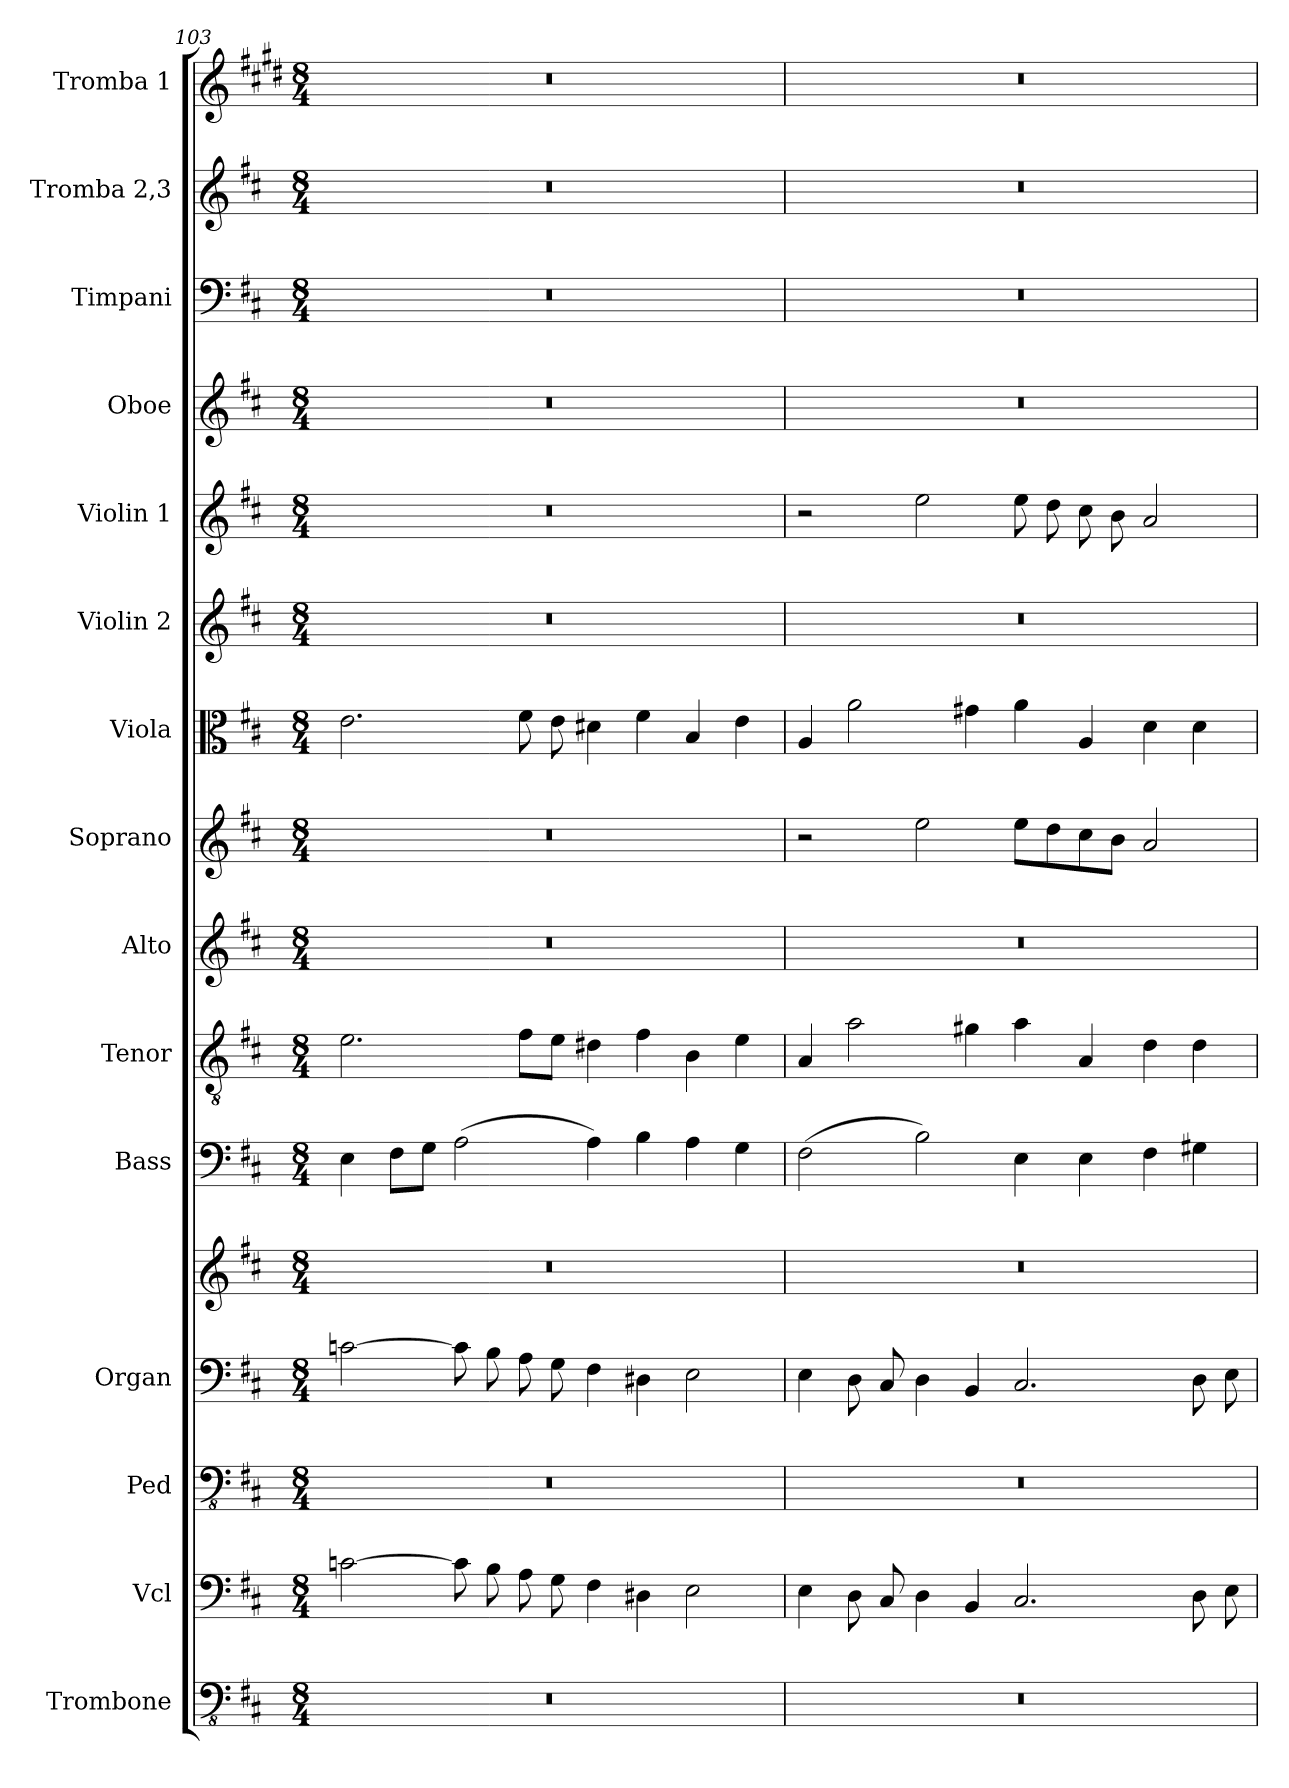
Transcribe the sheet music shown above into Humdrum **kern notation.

**kern	**kern	**kern	**kern	**kern	**kern	**kern	**kern	**kern	**kern	**kern	**kern	**kern	**kern	**kern	**kern
*part15	*part14	*part13	*part12	*part12	*part11	*part10	*part9	*part8	*part7	*part6	*part5	*part4	*part3	*part2	*part1
*staff16	*staff15	*staff14	*staff13	*staff12	*staff11	*staff10	*staff9	*staff8	*staff7	*staff6	*staff5	*staff4	*staff3	*staff2	*staff1
*I"Trombone	*I"Vcl	*I"Ped	*I"Organ	*	*I"Bass	*I"Tenor	*I"Alto	*I"Soprano	*I"Viola	*I"Violin 2	*I"Violin 1	*I"Oboe	*I"Timpani	*I"Tromba 2,3	*I"Tromba 1
*I'Trb	*	*	*	*	*	*	*	*I'S	*	*	*	*I'Ob	*I'Timp	*	*
*clefFv4	*clefF4	*clefFv4	*clefF4	*clefG2	*clefF4	*clefGv2	*clefG2	*clefG2	*clefC3	*clefG2	*clefG2	*clefG2	*clefF4	*clefG2	*clefG2
*	*	*	*	*	*	*	*	*	*	*	*	*	*	*	*ITrd1c2
*k[f#c#]	*k[f#c#]	*k[f#c#]	*k[f#c#]	*k[f#c#]	*k[f#c#]	*k[f#c#]	*k[f#c#]	*k[f#c#]	*k[f#c#]	*k[f#c#]	*k[f#c#]	*k[f#c#]	*k[f#c#]	*k[f#c#]	*k[f#c#]
*M8/4	*M8/4	*M8/4	*M8/4	*M8/4	*M8/4	*M8/4	*M8/4	*M8/4	*M8/4	*M8/4	*M8/4	*M8/4	*M8/4	*M8/4	*M8/4
=103	=103	=103	=103	=103	=103	=103	=103	=103	=103	=103	=103	=103	=103	=103	=103
0r	[2cn\	0r	[2cn\	0r	4E\	2.e\	0r	0r	2.e\	0r	0r	0r	0r	0r	0r
.	.	.	.	.	8F#\L	.	.	.	.	.	.	.	.	.	.
.	.	.	.	.	8G\J	.	.	.	.	.	.	.	.	.	.
.	8c\]	.	8c\]	.	(2A\	.	.	.	.	.	.	.	.	.	.
.	8B\	.	8B\	.	.	.	.	.	.	.	.	.	.	.	.
.	8A\	.	8A\	.	.	8f#\L	.	.	8f#\	.	.	.	.	.	.
.	8G\	.	8G\	.	.	8e\J	.	.	8e\	.	.	.	.	.	.
.	4F#\	.	4F#\	.	4A\)	4d#X\	.	.	4d#X\	.	.	.	.	.	.
.	4D#X\	.	4D#X\	.	4B\	4f#\	.	.	4f#\	.	.	.	.	.	.
.	2E\	.	2E\	.	4A\	4B\	.	.	4B/	.	.	.	.	.	.
.	.	.	.	.	4G\	4e\	.	.	4e\	.	.	.	.	.	.
!!LO:LB:g=z
=104	=104	=104	=104	=104	=104	=104	=104	=104	=104	=104	=104	=104	=104	=104	=104
0r	4E\	0r	4E\	0r	(2F#\	4A/	0r	2r	4A/	0r	2r	0r	0r	0r	0r
.	8D\	.	8D\	.	.	2a\	.	.	2a\	.	.	.	.	.	.
.	8C#/	.	8C#/	.	.	.	.	.	.	.	.	.	.	.	.
.	4D\	.	4D\	.	2B\)	.	.	2ee\	.	.	2ee\	.	.	.	.
.	4BB/	.	4BB/	.	.	4g#X\	.	.	4g#X\	.	.	.	.	.	.
.	2.C#/	.	2.C#/	.	4E\	4a\	.	8ee\L	4a\	.	8ee\	.	.	.	.
.	.	.	.	.	.	.	.	8dd\	.	.	8dd\	.	.	.	.
.	.	.	.	.	4E\	4A/	.	8cc#\	4A/	.	8cc#\	.	.	.	.
.	.	.	.	.	.	.	.	8b\J	.	.	8b\	.	.	.	.
.	.	.	.	.	4F#\	4d\	.	2a/	4d\	.	2a/	.	.	.	.
.	8D\	.	8D\	.	4G#X\	4d\	.	.	4d\	.	.	.	.	.	.
.	8E\	.	8E\	.	.	.	.	.	.	.	.	.	.	.	.
=	=	=	=	=	=	=	=	=	=	=	=	=	=	=	=
*-	*-	*-	*-	*-	*-	*-	*-	*-	*-	*-	*-	*-	*-	*-	*-
